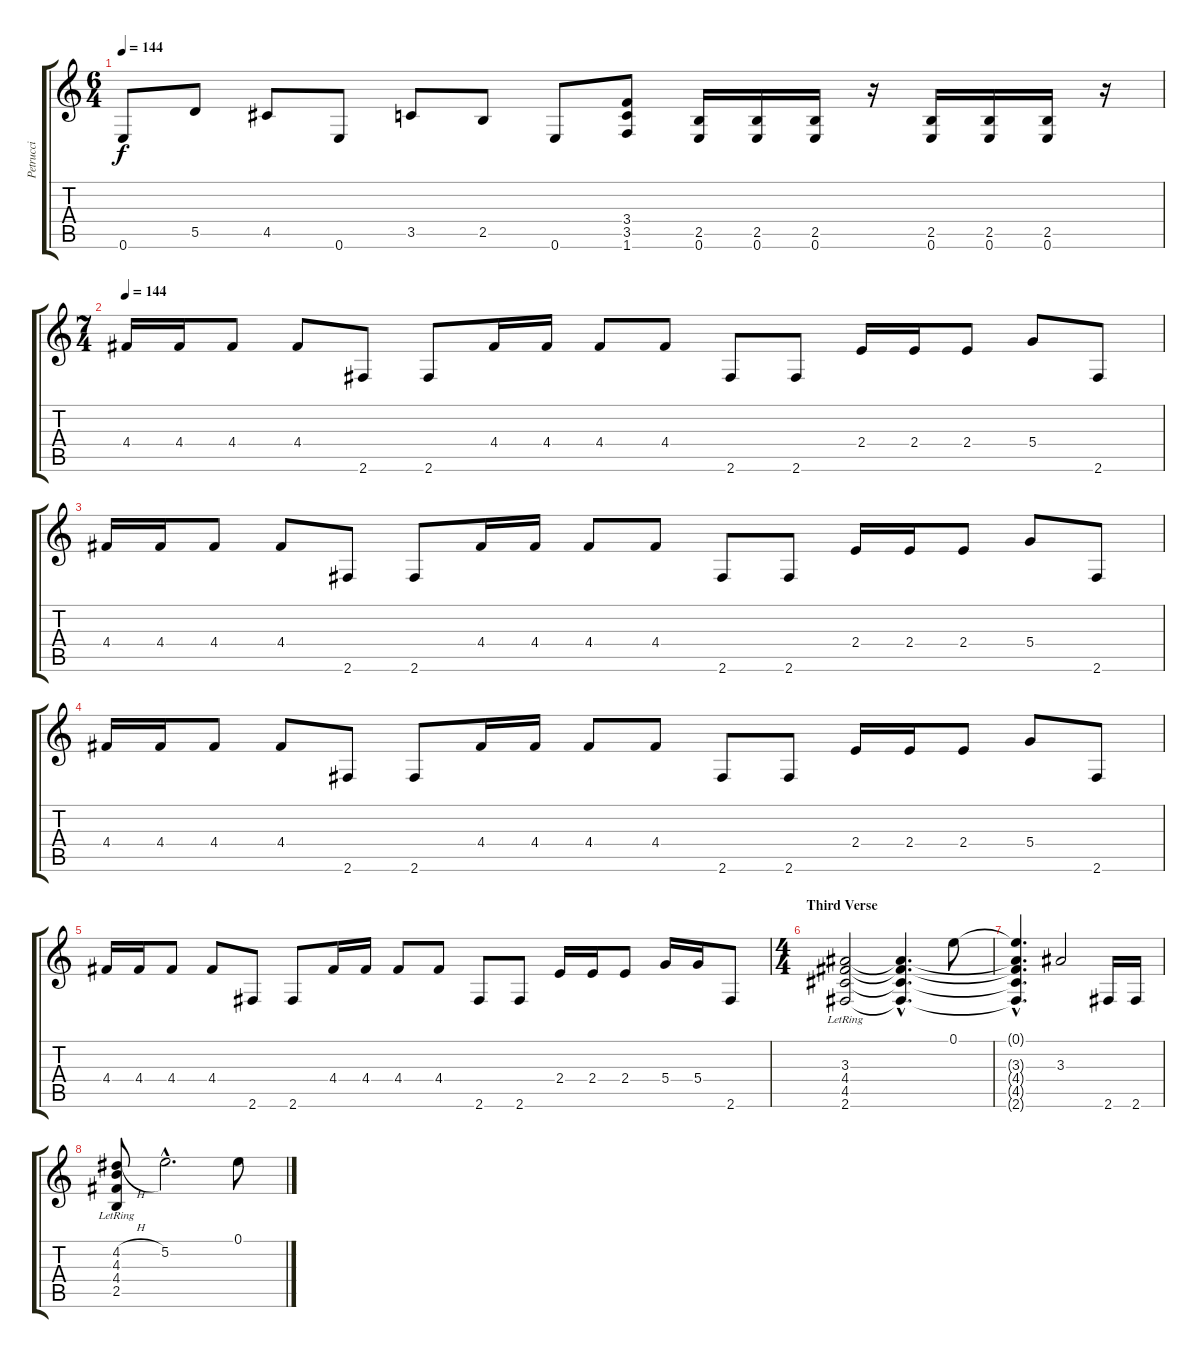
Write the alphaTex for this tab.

\track ("Petrucci" "Petrucci") {instrument distortionguitar}
\staff {score tabs}
\tuning (E4 B3 G3 D3 A2 E2) {hide}
\ts (6 4)
\tempo 144
\clef g2
\ks c
0.6.8{dy f} 5.5.8 4.5.8 0.6.8 3.5.8 2.5.8 0.6.8 (3.4 3.5 1.6).8 (2.5 0.6).16 (2.5 0.6).16 (2.5 0.6).16 r.16 (2.5 0.6).16 (2.5 0.6).16 (2.5 0.6).16 r.16 |
\ts (7 4)
\tempo 144
4.4.16 4.4.16 4.4.8 4.4.8 2.6.8 2.6.8 4.4.16 4.4.16 4.4.8 4.4.8 2.6.8 2.6.8 2.4.16 2.4.16 2.4.8 5.4.8 2.6.8 |
4.4.16 4.4.16 4.4.8 4.4.8 2.6.8 2.6.8 4.4.16 4.4.16 4.4.8 4.4.8 2.6.8 2.6.8 2.4.16 2.4.16 2.4.8 5.4.8 2.6.8 |
4.4.16 4.4.16 4.4.8 4.4.8 2.6.8 2.6.8 4.4.16 4.4.16 4.4.8 4.4.8 2.6.8 2.6.8 2.4.16 2.4.16 2.4.8 5.4.8 2.6.8 |
4.4.16 4.4.16 4.4.8 4.4.8 2.6.8 2.6.8 4.4.16 4.4.16 4.4.8 4.4.8 2.6.8 2.6.8 2.4.16 2.4.16 2.4.8 5.4.16 5.4.16 2.6.8 |
\ts (4 4)
\section ("" "Third Verse")
(3.3{lr} 4.4{lr} 4.5{lr} 2.6{lr}).2 (3.3{hac t} 4.4{hac t} 4.5{hac t} 2.6{hac t}).4{d} 0.1.8 |
(0.1{hac t} 3.3{hac t} 4.4{hac t} 4.5{hac t} 2.6{hac t}).4{d} 3.3.2 2.6.16 2.6.16 |
(4.2{h} 4.3{lr} 4.4{lr} 2.5{lr}).8 5.2{hac}.2{d} 0.1.8
